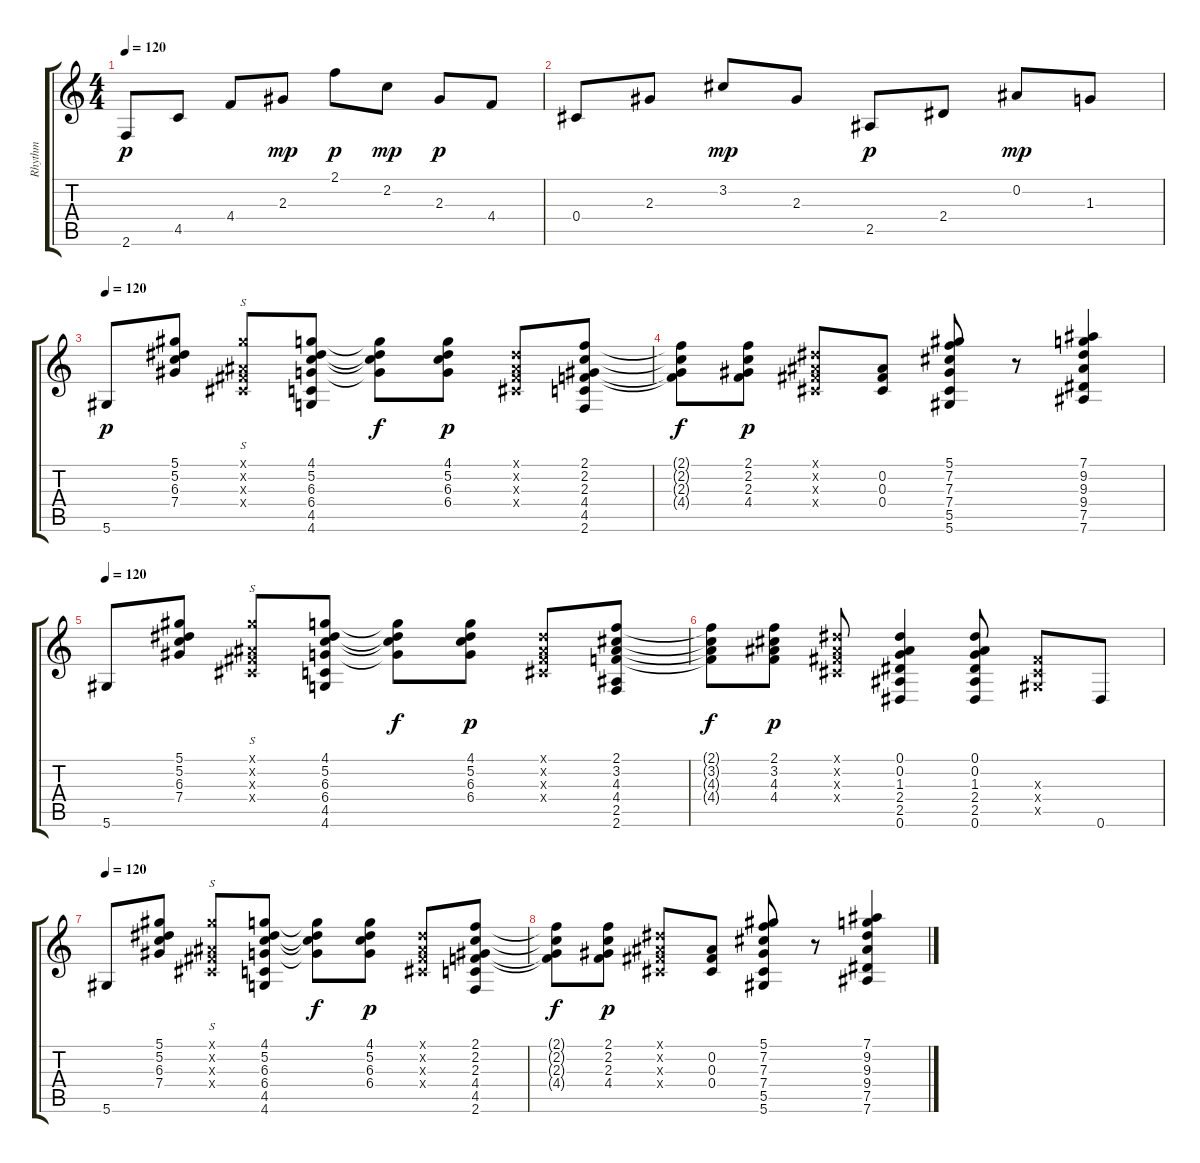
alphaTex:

\track ("Rhythm" "Rhythm") {instrument acousticguitarsteel}
\staff {score tabs}
\tuning (Eb4 Bb3 Gb3 Db3 Ab2 Eb2) {hide}
\ts (4 4)
\tempo 120
\clef g2
\ks c
2.6.8{dy p} 4.5.8 4.4.8 2.3.8{dy mp} 2.1.8{dy p} 2.2.8{dy mp} 2.3.8{dy p} 4.4.8 |
0.4.8 2.3.8 3.2.8{dy mp} 2.3.8 2.5.8{dy p} 2.4.8 0.2.8{dy mp} 1.3.8 |
\tempo 120
5.6.8{dy p} (5.1 5.2 6.3 7.4).8 (5.1{x} 0.2{x} 0.3{x} 0.4{x}).8{s} (4.1 5.2 6.3 6.4 4.5 4.6).8 (4.1{t} 5.2{t} 6.3{t} 6.4{t}).8{dy f} (4.1 5.2 6.3 6.4).8{dy p} (0.1{x} 0.2{x} 0.3{x} 0.4{x}).8 (2.1 2.2 2.3 4.4 4.5 2.6).8 |
(2.1{t} 2.2{t} 2.3{t} 4.4{t}).8{dy f} (2.1 2.2 2.3 4.4).8{dy p} (0.1{x} 0.2{x} 0.3{x} 0.4{x}).8 (0.2 0.3 0.4).8 (5.1 7.2 7.3 7.4 5.5 5.6).8 r.8 (7.1 9.2 9.3 9.4 7.5 7.6).4 |
\tempo 120
5.6.8 (5.1 5.2 6.3 7.4).8 (5.1{x} 0.2{x} 0.3{x} 0.4{x}).8{s} (4.1 5.2 6.3 6.4 4.5 4.6).8 (4.1{t} 5.2{t} 6.3{t} 6.4{t}).8{dy f} (4.1 5.2 6.3 6.4).8{dy p} (0.1{x} 0.2{x} 0.3{x} 0.4{x}).8 (2.1 3.2 4.3 4.4 2.5 2.6).8 |
(2.1{t} 3.2{t} 4.3{t} 4.4{t}).8{dy f} (2.1 3.2 4.3 4.4).8{dy p} (0.1{x} 0.2{x} 0.3{x} 0.4{x}).8 (0.1 0.2 1.3 2.4 2.5 0.6).4 (0.1 0.2 1.3 2.4 2.5 0.6).8 (0.3{x} 0.4{x} 0.5{x}).8 0.6.8 |
\tempo 120
5.6.8 (5.1 5.2 6.3 7.4).8 (5.1{x} 0.2{x} 0.3{x} 0.4{x}).8{s} (4.1 5.2 6.3 6.4 4.5 4.6).8 (4.1{t} 5.2{t} 6.3{t} 6.4{t}).8{dy f} (4.1 5.2 6.3 6.4).8{dy p} (0.1{x} 0.2{x} 0.3{x} 0.4{x}).8 (2.1 2.2 2.3 4.4 4.5 2.6).8 |
(2.1{t} 2.2{t} 2.3{t} 4.4{t}).8{dy f} (2.1 2.2 2.3 4.4).8{dy p} (0.1{x} 0.2{x} 0.3{x} 0.4{x}).8 (0.2 0.3 0.4).8 (5.1 7.2 7.3 7.4 5.5 5.6).8 r.8 (7.1 9.2 9.3 9.4 7.5 7.6).4
